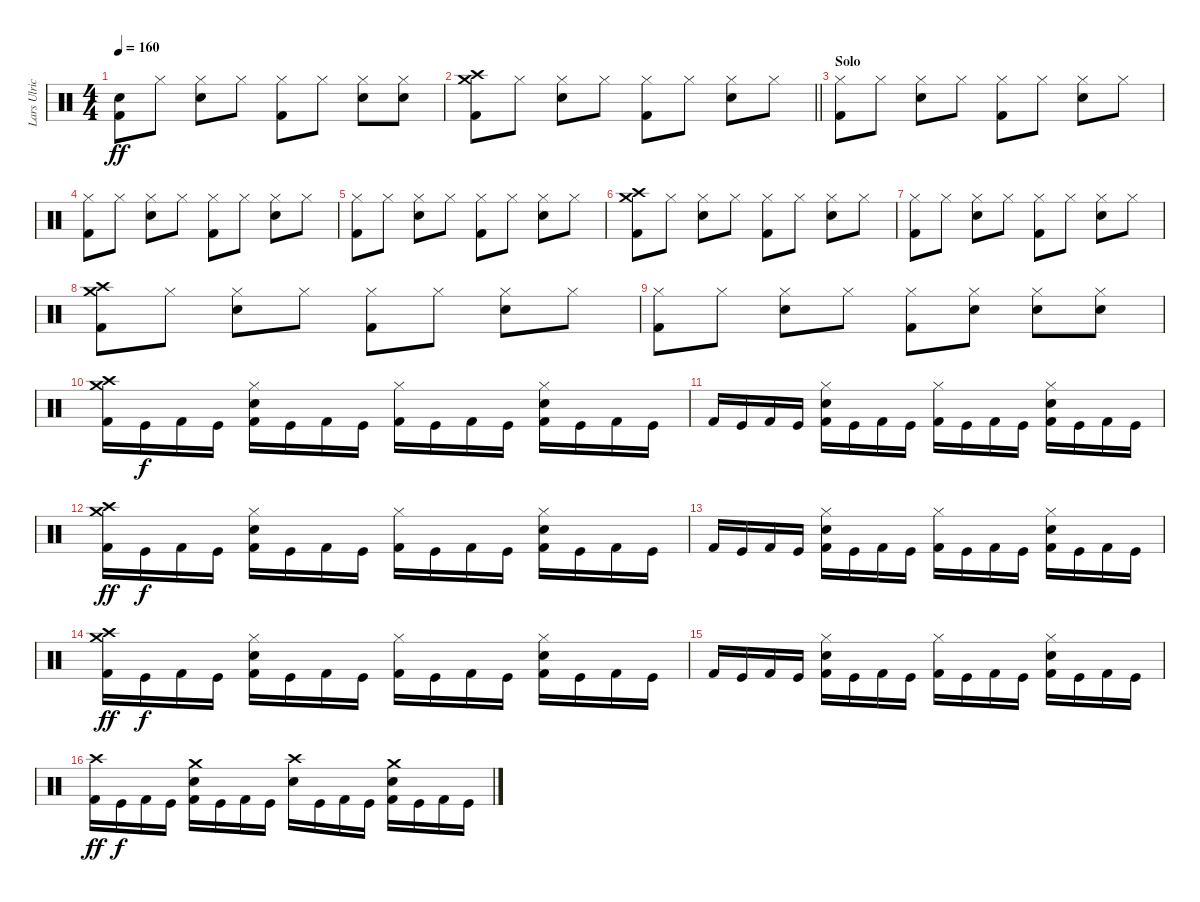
\track ("Lars Ulrich" "Lars Ulric") {instrument percussion}
\staff {score}
\articulation defaults
\ts (4 4)
\tempo 160
\clef neutral
\ks c
("Kick (hit) 2" "Snare (hit)").8{dy ff} "Hi-Hat (closed)".8 ("Snare (hit) 2" "Hi-Hat (closed)").8 "Hi-Hat (closed)".8 ("Kick (hit) 2" "Hi-Hat (closed)").8 "Hi-Hat (closed)".8 ("Snare (hit) 2" "Hi-Hat (closed)").8 ("Snare (hit) 2" "Hi-Hat (closed)").8 |
\barLineRight lightlight
("Kick (hit) 2" "Crash high (hit)" "Crash medium (hit)").8 "Hi-Hat (closed)".8 ("Snare (hit) 2" "Hi-Hat (closed)").8 "Hi-Hat (closed)".8 ("Kick (hit) 2" "Hi-Hat (closed)").8 "Hi-Hat (closed)".8 ("Snare (hit) 2" "Hi-Hat (closed)").8 "Hi-Hat (closed)".8 |
\section ("" "Solo")
("Kick (hit) 2" "Hi-Hat (closed)").8 "Hi-Hat (closed)".8 ("Snare (hit) 2" "Hi-Hat (closed)").8 "Hi-Hat (closed)".8 ("Kick (hit) 2" "Hi-Hat (closed)").8 "Hi-Hat (closed)".8 ("Snare (hit) 2" "Hi-Hat (closed)").8 "Hi-Hat (closed)".8 |
("Kick (hit) 2" "Hi-Hat (closed)").8 "Hi-Hat (closed)".8 ("Snare (hit) 2" "Hi-Hat (closed)").8 "Hi-Hat (closed)".8 ("Kick (hit) 2" "Hi-Hat (closed)").8 "Hi-Hat (closed)".8 ("Snare (hit) 2" "Hi-Hat (closed)").8 "Hi-Hat (closed)".8 |
("Kick (hit) 2" "Hi-Hat (closed)").8 "Hi-Hat (closed)".8 ("Snare (hit) 2" "Hi-Hat (closed)").8 "Hi-Hat (closed)".8 ("Kick (hit) 2" "Hi-Hat (closed)").8 "Hi-Hat (closed)".8 ("Snare (hit) 2" "Hi-Hat (closed)").8 "Hi-Hat (closed)".8 |
("Crash high (hit)" "Kick (hit) 2" "Crash medium (hit)").8 "Hi-Hat (closed)".8 ("Snare (hit) 2" "Hi-Hat (closed)").8 "Hi-Hat (closed)".8 ("Kick (hit) 2" "Hi-Hat (closed)").8 "Hi-Hat (closed)".8 ("Snare (hit) 2" "Hi-Hat (closed)").8 "Hi-Hat (closed)".8 |
("Kick (hit) 2" "Hi-Hat (closed)").8 "Hi-Hat (closed)".8 ("Snare (hit) 2" "Hi-Hat (closed)").8 "Hi-Hat (closed)".8 ("Kick (hit) 2" "Hi-Hat (closed)").8 "Hi-Hat (closed)".8 ("Snare (hit) 2" "Hi-Hat (closed)").8 "Hi-Hat (closed)".8 |
("Kick (hit) 2" "Crash high (hit)" "Crash medium (hit)").8 "Hi-Hat (closed)".8 ("Snare (hit) 2" "Hi-Hat (closed)").8 "Hi-Hat (closed)".8 ("Kick (hit) 2" "Hi-Hat (closed)").8 "Hi-Hat (closed)".8 ("Snare (hit) 2" "Hi-Hat (closed)").8 "Hi-Hat (closed)".8 |
("Kick (hit) 2" "Hi-Hat (closed)").8 "Hi-Hat (closed)".8 ("Snare (hit) 2" "Hi-Hat (closed)").8 "Hi-Hat (closed)".8 ("Kick (hit) 2" "Hi-Hat (closed)").8 ("Snare (hit) 2" "Hi-Hat (closed)").8 ("Snare (hit) 2" "Hi-Hat (closed)").8 ("Snare (hit) 2" "Hi-Hat (closed)").8 |
("Crash high (hit)" "Kick (hit) 2" "Crash medium (hit)").16 "Kick (hit)".16{dy f} "Kick (hit) 2".16 "Kick (hit)".16 ("Snare (hit) 2" "Hi-Hat (closed)" "Kick (hit) 2").16 "Kick (hit)".16 "Kick (hit) 2".16 "Kick (hit)".16 ("Hi-Hat (closed)" "Kick (hit) 2").16 "Kick (hit)".16 "Kick (hit) 2".16 "Kick (hit)".16 ("Snare (hit) 2" "Hi-Hat (closed)" "Kick (hit) 2").16 "Kick (hit)".16 "Kick (hit) 2".16 "Kick (hit)".16 |
"Kick (hit) 2".16 "Kick (hit)".16 "Kick (hit) 2".16 "Kick (hit)".16 ("Snare (hit) 2" "Hi-Hat (closed)" "Kick (hit) 2").16 "Kick (hit)".16 "Kick (hit) 2".16 "Kick (hit)".16 ("Hi-Hat (closed)" "Kick (hit) 2").16 "Kick (hit)".16 "Kick (hit) 2".16 "Kick (hit)".16 ("Snare (hit) 2" "Hi-Hat (closed)" "Kick (hit) 2").16 "Kick (hit)".16 "Kick (hit) 2".16 "Kick (hit)".16 |
("Crash high (hit)" "Kick (hit) 2" "Crash medium (hit)").16{dy ff} "Kick (hit)".16{dy f} "Kick (hit) 2".16 "Kick (hit)".16 ("Snare (hit) 2" "Hi-Hat (closed)" "Kick (hit) 2").16 "Kick (hit)".16 "Kick (hit) 2".16 "Kick (hit)".16 ("Hi-Hat (closed)" "Kick (hit) 2").16 "Kick (hit)".16 "Kick (hit) 2".16 "Kick (hit)".16 ("Snare (hit) 2" "Hi-Hat (closed)" "Kick (hit) 2").16 "Kick (hit)".16 "Kick (hit) 2".16 "Kick (hit)".16 |
"Kick (hit) 2".16 "Kick (hit)".16 "Kick (hit) 2".16 "Kick (hit)".16 ("Snare (hit) 2" "Hi-Hat (closed)" "Kick (hit) 2").16 "Kick (hit)".16 "Kick (hit) 2".16 "Kick (hit)".16 ("Hi-Hat (closed)" "Kick (hit) 2").16 "Kick (hit)".16 "Kick (hit) 2".16 "Kick (hit)".16 ("Snare (hit) 2" "Hi-Hat (closed)" "Kick (hit) 2").16 "Kick (hit)".16 "Kick (hit) 2".16 "Kick (hit)".16 |
("Crash high (hit)" "Kick (hit) 2" "Crash medium (hit)").16{dy ff} "Kick (hit)".16{dy f} "Kick (hit) 2".16 "Kick (hit)".16 ("Snare (hit) 2" "Hi-Hat (closed)" "Kick (hit) 2").16 "Kick (hit)".16 "Kick (hit) 2".16 "Kick (hit)".16 ("Hi-Hat (closed)" "Kick (hit) 2").16 "Kick (hit)".16 "Kick (hit) 2".16 "Kick (hit)".16 ("Snare (hit) 2" "Hi-Hat (closed)" "Kick (hit) 2").16 "Kick (hit)".16 "Kick (hit) 2".16 "Kick (hit)".16 |
"Kick (hit) 2".16 "Kick (hit)".16 "Kick (hit) 2".16 "Kick (hit)".16 ("Snare (hit) 2" "Hi-Hat (closed)" "Kick (hit) 2").16 "Kick (hit)".16 "Kick (hit) 2".16 "Kick (hit)".16 ("Hi-Hat (closed)" "Kick (hit) 2").16 "Kick (hit)".16 "Kick (hit) 2".16 "Kick (hit)".16 ("Snare (hit) 2" "Hi-Hat (closed)" "Kick (hit) 2").16 "Kick (hit)".16 "Kick (hit) 2".16 "Kick (hit)".16 |
("Crash high (hit)" "Kick (hit) 2").16{dy ff} "Kick (hit)".16{dy f} "Kick (hit) 2".16 "Kick (hit)".16 ("Snare (hit) 2" "Crash medium (hit)" "Kick (hit) 2").16 "Kick (hit)".16 "Kick (hit) 2".16 "Kick (hit)".16 ("Snare (hit) 2" "Crash high (hit)").16 "Kick (hit)".16 "Kick (hit) 2".16 "Kick (hit)".16 ("Snare (hit) 2" "Crash medium (hit)" "Kick (hit) 2").16 "Kick (hit)".16 "Kick (hit) 2".16 "Kick (hit)".16
